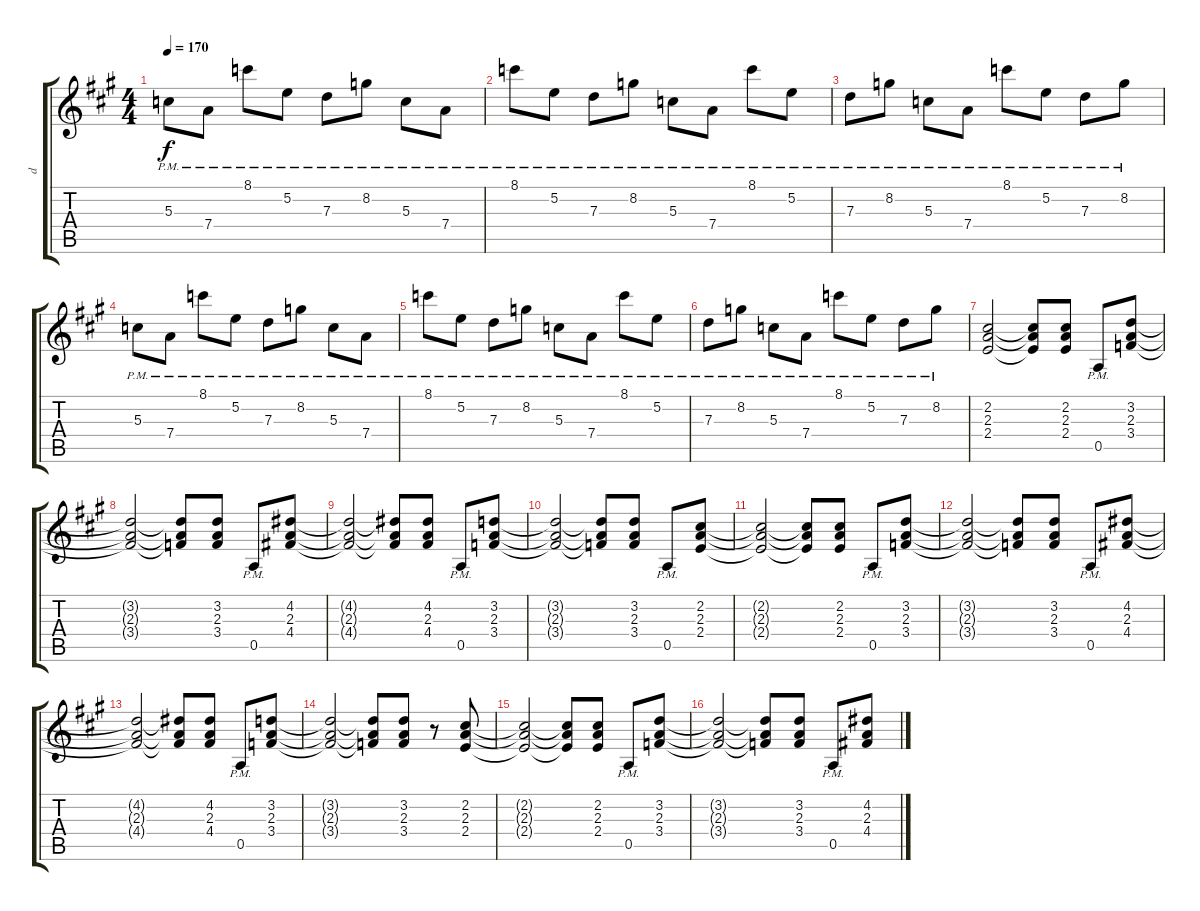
\track ("d" "d") {instrument distortionguitar}
\staff {score tabs}
\tuning (E4 B3 G3 D3 A2 E2) {hide}
\ts (4 4)
\tempo 170
\clef g2
\ks a
5.3{pm}.8{dy f} 7.4{pm}.8 8.1{pm}.8 5.2{pm}.8 7.3{pm}.8 8.2{pm}.8 5.3{pm}.8 7.4{pm}.8 |
8.1{pm}.8 5.2{pm}.8 7.3{pm}.8 8.2{pm}.8 5.3{pm}.8 7.4{pm}.8 8.1{pm}.8 5.2{pm}.8 |
7.3{pm}.8 8.2{pm}.8 5.3{pm}.8 7.4{pm}.8 8.1{pm}.8 5.2{pm}.8 7.3{pm}.8 8.2{pm}.8 |
5.3{pm}.8 7.4{pm}.8 8.1{pm}.8 5.2{pm}.8 7.3{pm}.8 8.2{pm}.8 5.3{pm}.8 7.4{pm}.8 |
8.1{pm}.8 5.2{pm}.8 7.3{pm}.8 8.2{pm}.8 5.3{pm}.8 7.4{pm}.8 8.1{pm}.8 5.2{pm}.8 |
7.3{pm}.8 8.2{pm}.8 5.3{pm}.8 7.4{pm}.8 8.1{pm}.8 5.2{pm}.8 7.3{pm}.8 8.2{pm}.8 |
(2.2 2.3 2.4).2 (2.2{t} 2.3{t} 2.4{t}).8 (2.2 2.3 2.4).8 0.5{pm}.8 (3.2 2.3 3.4).8 |
(3.2{t} 2.3{t} 3.4{t}).2 (3.2{t} 2.3{t} 3.4{t}).8 (3.2 2.3 3.4).8 0.5{pm}.8 (4.2 2.3 4.4).8 |
(4.2{t} 2.3{t} 4.4{t}).2 (4.2{t} 2.3{t} 4.4{t}).8 (4.2 2.3 4.4).8 0.5{pm}.8 (3.2 2.3 3.4).8 |
(3.2{t} 2.3{t} 3.4{t}).2 (3.2{t} 2.3{t} 3.4{t}).8 (3.2 2.3 3.4).8 0.5{pm}.8 (2.2 2.3 2.4).8 |
(2.2{t} 2.3{t} 2.4{t}).2 (2.2{t} 2.3{t} 2.4{t}).8 (2.2 2.3 2.4).8 0.5{pm}.8 (3.2 2.3 3.4).8 |
(3.2{t} 2.3{t} 3.4{t}).2 (3.2{t} 2.3{t} 3.4{t}).8 (3.2 2.3 3.4).8 0.5{pm}.8 (4.2 2.3 4.4).8 |
(4.2{t} 2.3{t} 4.4{t}).2 (4.2{t} 2.3{t} 4.4{t}).8 (4.2 2.3 4.4).8 0.5{pm}.8 (3.2 2.3 3.4).8 |
(3.2{t} 2.3{t} 3.4{t}).2 (3.2{t} 2.3{t} 3.4{t}).8 (3.2 2.3 3.4).8 r.8 (2.2 2.3 2.4).8 |
(2.2{t} 2.3{t} 2.4{t}).2 (2.2{t} 2.3{t} 2.4{t}).8 (2.2 2.3 2.4).8 0.5{pm}.8 (3.2 2.3 3.4).8 |
(3.2{t} 2.3{t} 3.4{t}).2 (3.2{t} 2.3{t} 3.4{t}).8 (3.2 2.3 3.4).8 0.5{pm}.8 (4.2 2.3 4.4).8
